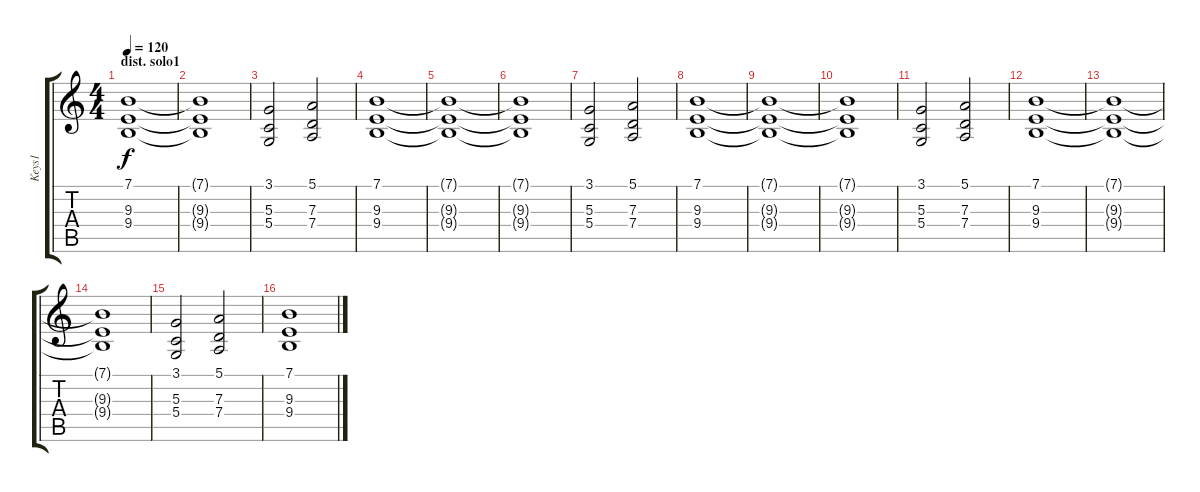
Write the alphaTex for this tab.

\track ("Keys1" "Keys1") {instrument synthstrings1}
\staff {score tabs}
\tuning (E4 B3 G3 D3 A2 E2) {hide}
\ts (4 4)
\section ("" "dist. solo1")
\tempo 120
\clef g2
\ks c
(7.1{t} 9.3{t} 9.4{t}).1{dy f} |
(7.1{t} 9.3{t} 9.4{t}).1 |
(3.1 5.3 5.4).2 (5.1 7.3 7.4).2 |
(7.1 9.3 9.4).1 |
(7.1{t} 9.3{t} 9.4{t}).1 |
(7.1{t} 9.3{t} 9.4{t}).1 |
(3.1 5.3 5.4).2 (5.1 7.3 7.4).2 |
(7.1 9.3 9.4).1 |
(7.1{t} 9.3{t} 9.4{t}).1 |
(7.1{t} 9.3{t} 9.4{t}).1 |
(3.1 5.3 5.4).2 (5.1 7.3 7.4).2 |
(7.1 9.3 9.4).1 |
(7.1{t} 9.3{t} 9.4{t}).1 |
(7.1{t} 9.3{t} 9.4{t}).1 |
(3.1 5.3 5.4).2 (5.1 7.3 7.4).2 |
(7.1 9.3 9.4).1
